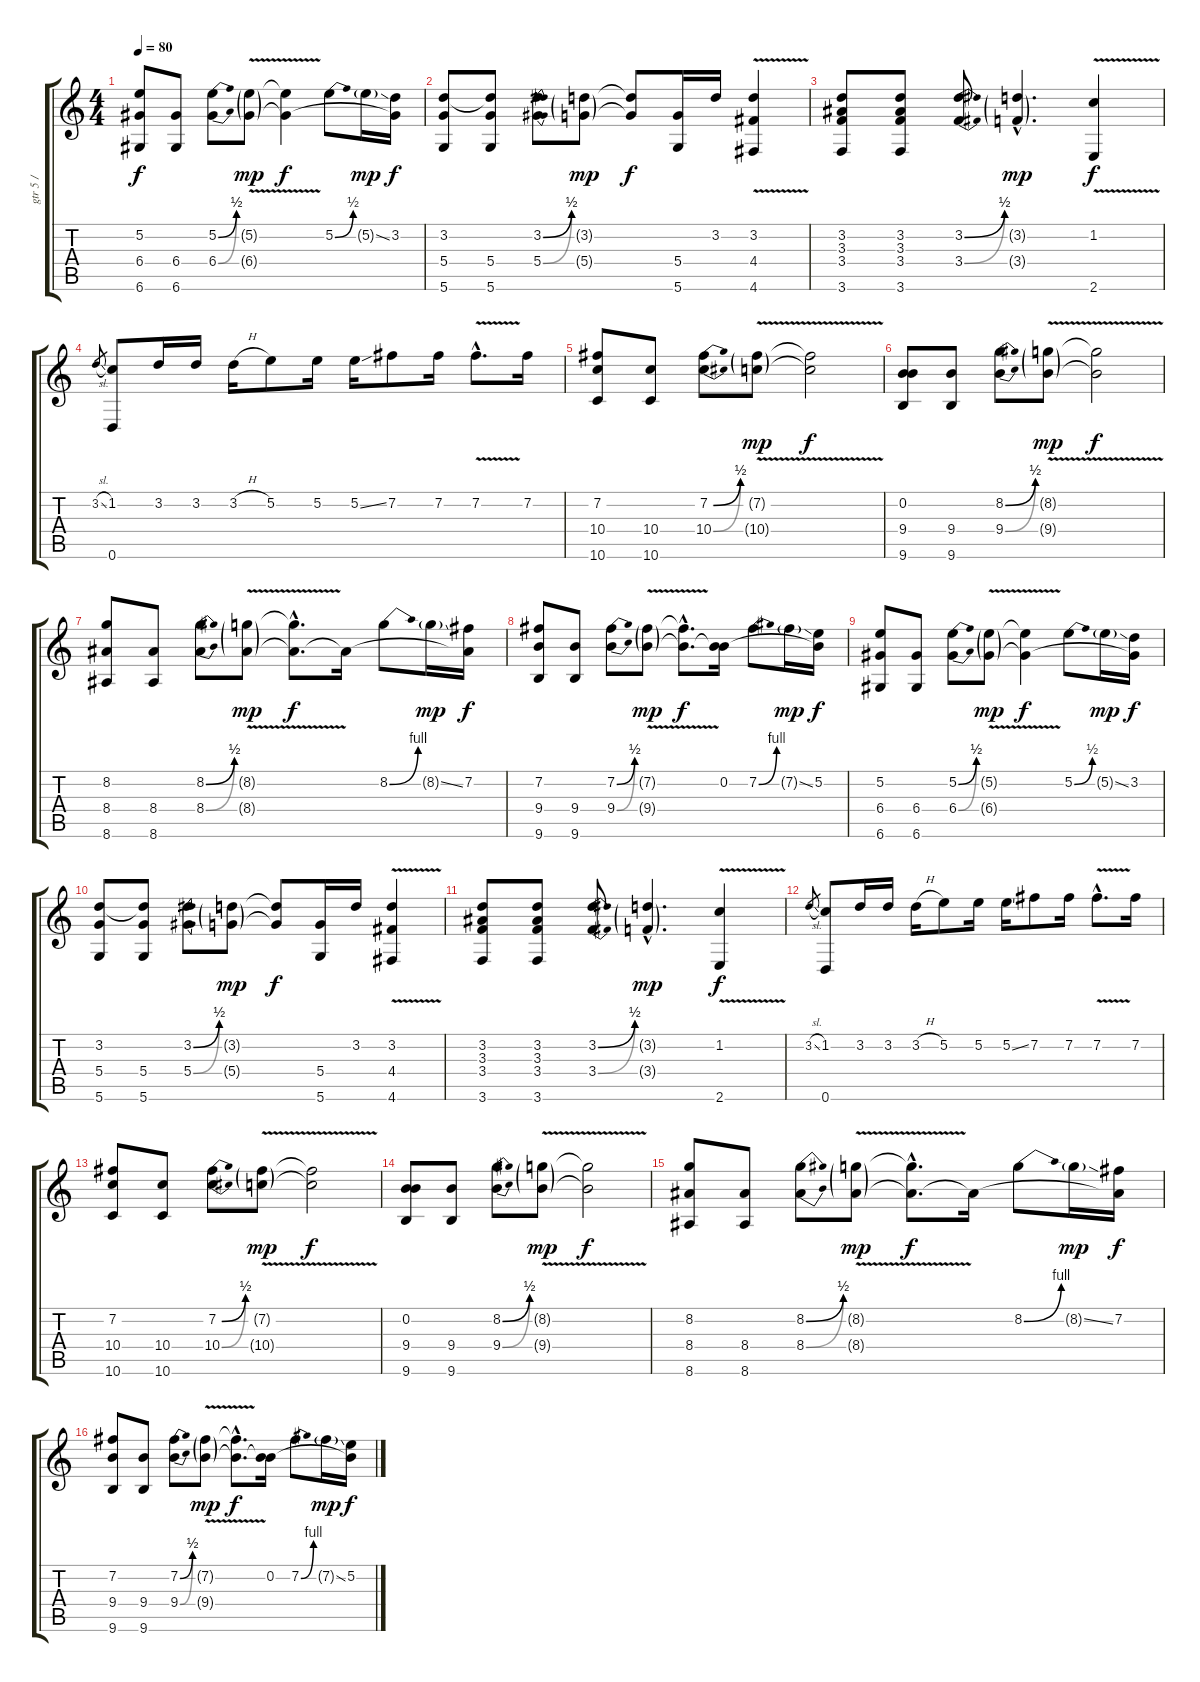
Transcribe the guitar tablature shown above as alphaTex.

\track ("gtr 5 /" "gtr 5 /") {instrument overdrivenguitar}
\staff {score tabs}
\tuning (E4 B3 G3 D3 A2 D2) {hide}
\ts (4 4)
\tempo 80
\clef g2
\ks c
(5.2 6.4 6.6).8{dy f} (6.4 6.6).8 (5.2{be (bend 0 0 60 2)} 6.4{be (bend 0 0 60 2)}).8 (5.2{v g} 6.4{v g}).8{dy mp} (5.2{t} 6.4{t}).4{dy f} 5.2{be (bend 0 0 60 2)}.8 5.2{ss g}.16{dy mp} (3.2 6.4{t}).16{dy f} |
(3.2 5.4 5.6).8 (3.2{t} 5.4 5.6).8 (3.2{be (bend 0 0 60 2)} 5.4{be (bend 0 0 60 2)}).8 (3.2{g} 5.4{g}).8{dy mp} (3.2{t} 5.4{t}).8{dy f} (5.4 5.6).16 3.2.16 (3.2{v} 4.4{v} 4.6{v}).4 |
(3.2 3.3 3.4 3.6).8 (3.2 3.3 3.4 3.6).8 (3.2{be (bend 0 0 60 2)} 3.4{be (bend 0 0 60 2)}).8 (3.2{g hac} 3.4{g hac}).4{d dy mp} (1.2{v} 2.6{v}).4{dy f} |
3.2{sl}.8{gr} (1.2 0.6).8 3.2.16 3.2.16 3.2{h}.16 5.2.8 5.2.16 5.2{ss}.16 7.2.8 7.2.16 7.2{v hac}.8{d} 7.2.16 |
(7.2 10.4 10.6).8 (10.4 10.6).8 (7.2{be (bend 0 0 60 2)} 10.4{be (bend 0 0 60 2)}).8 (7.2{v g} 10.4{v g}).8{dy mp} (7.2{t} 10.4{t}).2{dy f} |
(0.2 9.4 9.6).8 (9.4 9.6).8 (8.2{be (bend 0 0 60 2)} 9.4{be (bend 0 0 60 2)}).8 (8.2{v g} 9.4{v g}).8{dy mp} (8.2{t} 9.4{t}).2{dy f} |
(8.2 8.4 8.6).8 (8.4 8.6).8 (8.2{be (bend 0 0 60 2)} 8.4{be (bend 0 0 60 2)}).8 (8.2{v g} 8.4{v g}).8{dy mp} (8.2{hac t} 8.4{hac t}).8{d dy f} 8.4{t}.16 8.2{be (bend 0 0 60 4)}.8 8.2{ss g}.16{dy mp} (7.2 8.4{t}).16{dy f} |
(7.2 9.4 9.6).8 (9.4 9.6).8 (7.2{be (bend 0 0 60 2)} 9.4{be (bend 0 0 60 2)}).8 (7.2{v g} 9.4{v g}).8{dy mp} (7.2{hac t} 9.4{hac t}).8{d dy f} (0.2 9.4{t}).16 7.2{be (bend 0 0 60 4)}.8 7.2{ss g}.16{dy mp} (5.2 9.4{t}).16{dy f} |
(5.2 6.4 6.6).8 (6.4 6.6).8 (5.2{be (bend 0 0 60 2)} 6.4{be (bend 0 0 60 2)}).8 (5.2{v g} 6.4{v g}).8{dy mp} (5.2{t} 6.4{t}).4{dy f} 5.2{be (bend 0 0 60 2)}.8 5.2{ss g}.16{dy mp} (3.2 6.4{t}).16{dy f} |
(3.2 5.4 5.6).8 (3.2{t} 5.4 5.6).8 (3.2{be (bend 0 0 60 2)} 5.4{be (bend 0 0 60 2)}).8 (3.2{g} 5.4{g}).8{dy mp} (3.2{t} 5.4{t}).8{dy f} (5.4 5.6).16 3.2.16 (3.2{v} 4.4{v} 4.6{v}).4 |
(3.2 3.3 3.4 3.6).8 (3.2 3.3 3.4 3.6).8 (3.2{be (bend 0 0 60 2)} 3.4{be (bend 0 0 60 2)}).8 (3.2{g hac} 3.4{g hac}).4{d dy mp} (1.2{v} 2.6{v}).4{dy f} |
3.2{sl}.8{gr} (1.2 0.6).8 3.2.16 3.2.16 3.2{h}.16 5.2.8 5.2.16 5.2{ss}.16 7.2.8 7.2.16 7.2{v hac}.8{d} 7.2.16 |
(7.2 10.4 10.6).8 (10.4 10.6).8 (7.2{be (bend 0 0 60 2)} 10.4{be (bend 0 0 60 2)}).8 (7.2{v g} 10.4{v g}).8{dy mp} (7.2{t} 10.4{t}).2{dy f} |
(0.2 9.4 9.6).8 (9.4 9.6).8 (8.2{be (bend 0 0 60 2)} 9.4{be (bend 0 0 60 2)}).8 (8.2{v g} 9.4{v g}).8{dy mp} (8.2{t} 9.4{t}).2{dy f} |
(8.2 8.4 8.6).8 (8.4 8.6).8 (8.2{be (bend 0 0 60 2)} 8.4{be (bend 0 0 60 2)}).8 (8.2{v g} 8.4{v g}).8{dy mp} (8.2{hac t} 8.4{hac t}).8{d dy f} 8.4{t}.16 8.2{be (bend 0 0 60 4)}.8 8.2{ss g}.16{dy mp} (7.2 8.4{t}).16{dy f} |
(7.2 9.4 9.6).8 (9.4 9.6).8 (7.2{be (bend 0 0 60 2)} 9.4{be (bend 0 0 60 2)}).8 (7.2{v g} 9.4{v g}).8{dy mp} (7.2{hac t} 9.4{hac t}).8{d dy f} (0.2 9.4{t}).16 7.2{be (bend 0 0 60 4)}.8 7.2{ss g}.16{dy mp} (5.2 9.4{t}).16{dy f}
